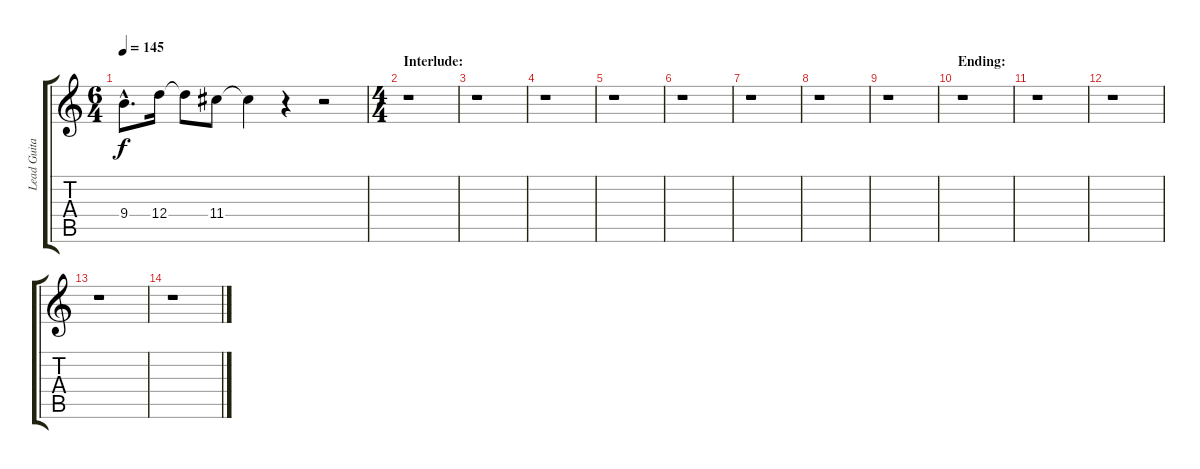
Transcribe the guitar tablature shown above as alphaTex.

\track ("Lead Guitar II" "Lead Guita") {instrument distortionguitar}
\staff {score tabs}
\tuning (E4 B3 G3 D3 A2 E2) {hide}
\ts (6 4)
\tempo 145
\clef g2
\ks c
9.4{hac}.8{d dy f} 12.4.16 12.4{t}.8 11.4.8 11.4{t}.4 r.4 r.2 |
\ts (4 4)
\section ("" "Interlude:")
r.1 |
r.1 |
r.1 |
r.1 |
r.1 |
r.1 |
r.1 |
r.1 |
\section ("" "Ending:")
r.1 |
r.1 |
r.1 |
r.1 |
r.1
